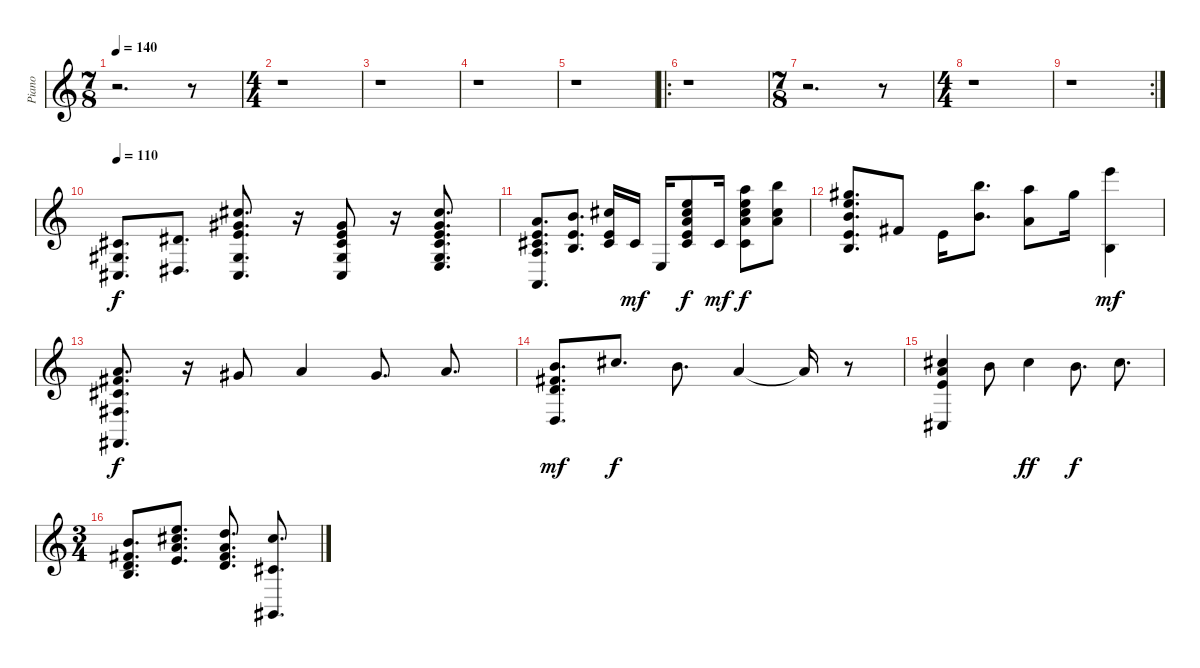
\track ("Piano" "Piano") {instrument acousticgrandpiano}
\staff {score}
\tuning (E4 B3 G3 D3 A2 E2) {hide}
\ts (7 8)
\tempo 140
\clef g2
\ks c
r.2{d dy mf} r.8 |
\ts (4 4)
r.1 |
r.1 |
r.1 |
r.1 |
\ro
r.1 |
\ts (7 8)
r.2{d} r.8 |
\ts (4 4)
r.1 |
\rc 2
r.1 |
\tempo 110
(6.3 6.4 4.5).8{d dy f} (4.2 6.5).8{d} (9.1 9.2 9.3 11.5 9.6).8{d} r.16 (9.2 9.3 11.4 11.5 9.6).8 r.16 (9.1 9.2 9.3 11.4 11.5 12.6).8{d} |
(5.1 5.2 6.3 7.4 0.5).8{d} (7.1 9.3 9.4).8{d} (9.1 9.3 11.4).16 11.4.16{dy mf} 7.5.16 (0.1 17.2 18.3 19.4 16.5).8{dy f} 16.5.16{dy mf} (17.1 17.2 18.3 19.4 16.5).8{dy f} (19.1 18.3 19.4).8 |
(21.2 21.3 21.4 19.5 19.6).8{d} 21.5.8 19.5.16 (19.1 21.4).8{d} (17.1 19.4).8 16.1.16 (24.1 0.2).4{dy mf} |
(5.1 7.2 6.3 4.4 2.6).8{d dy f} r.16 4.1.8 5.1.4 4.1.8{d} 5.1.8{d} |
(7.1 7.2 7.3 0.4).8{d dy mf} 9.1.8{d dy f} 7.1.8{d} 5.1.4 5.1{t}.16 r.8 |
(9.1 10.2 9.3 9.6).4 7.1.8 9.1.4{dy ff} 7.1.8{d dy f} 9.1.8{d} |
\ts (3 4)
(7.1 7.2 7.3 9.4).8{d} (12.1 14.2 14.3 14.4).8{d} (10.1 10.2 11.3 12.4).8{d} (9.1 6.3 4.6).8{d}
